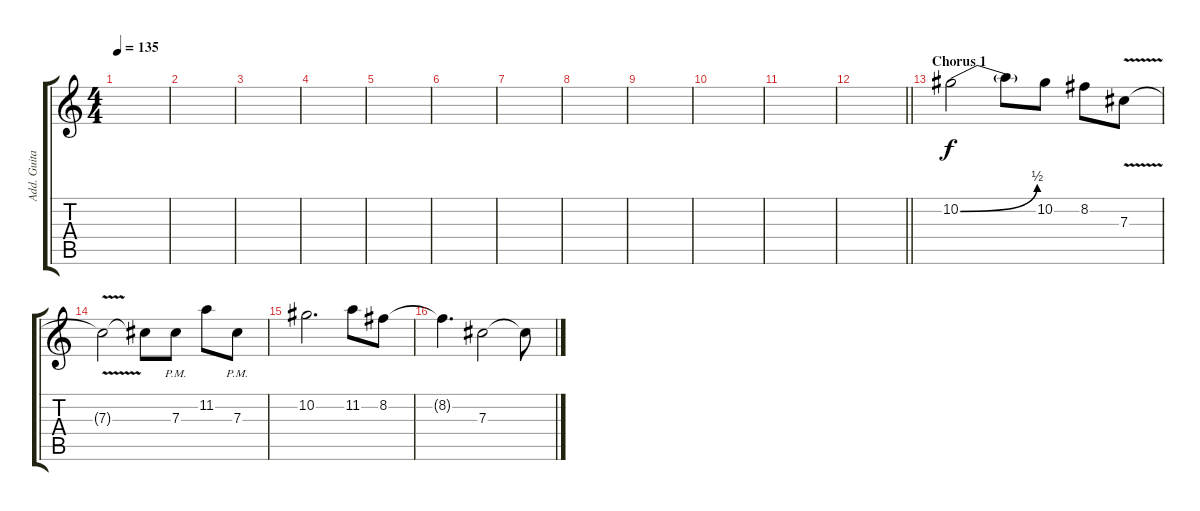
\track ("Add. Guitar 3" "Add. Guita") {instrument distortionguitar}
\staff {score tabs}
\tuning (Eb4 Bb3 Gb3 Db3 Ab2 Db2) {hide}
\ts (4 4)
\tempo 135
\clef g2
\ks c
|
|
|
|
|
|
|
|
|
|
|
\barLineRight lightlight
|
\section ("" "Chorus 1")
10.2{be (bend 0 0 60 2)}.2 10.2{t}.8 10.2.8 8.2.8 7.3{v}.8 |
7.3{t}.2 7.3{t}.8 7.3{pm}.8 11.2.8 7.3{pm}.8 |
10.2.2{d} 11.2.8 8.2.8 |
8.2{t}.4{d} 7.3.2 7.3{t}.8
